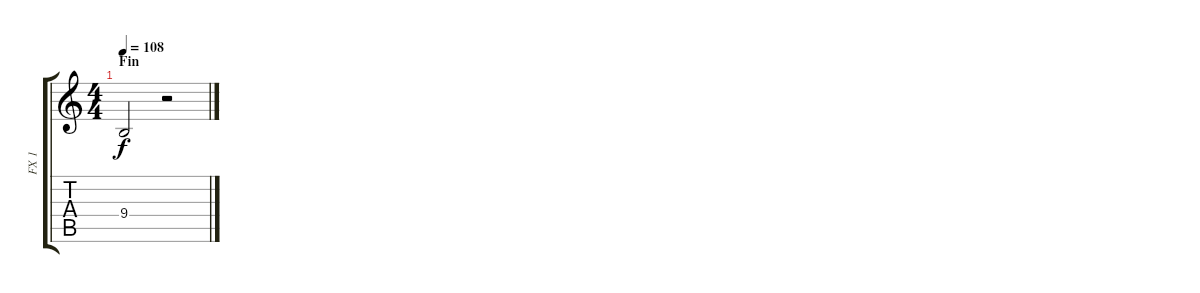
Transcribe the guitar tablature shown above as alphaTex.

\track ("FX 1" "FX 1") {instrument choiraahs}
\staff {score tabs}
\tuning (E4 B3 G3 D3 A2 E2) {hide}
\ts (4 4)
\section ("" "Fin")
\tempo 108
\clef g2
\ks c
9.4{t}.2{dy f} r.2
